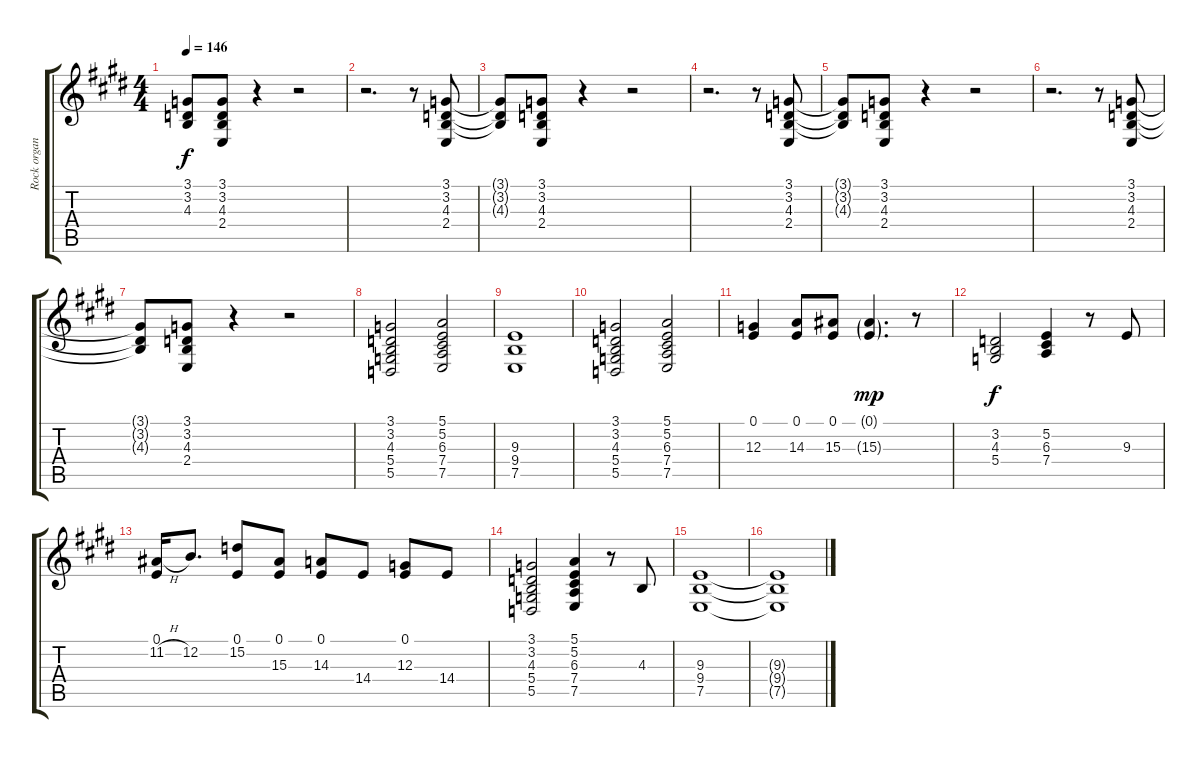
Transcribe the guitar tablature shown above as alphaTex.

\track ("Rock organ" "Rock organ") {instrument drawbarorgan}
\staff {score tabs}
\tuning (E4 B3 G3 D3 A2 E2) {hide}
\ts (4 4)
\tempo 146
\clef g2
\ks e
(3.1{t} 3.2{t} 4.3{t}).8{dy f} (3.1 3.2 4.3 2.4).8 r.4 r.2 |
r.2{d} r.8 (3.1 3.2 4.3 2.4).8 |
(3.1{t} 3.2{t} 4.3{t}).8 (3.1 3.2 4.3 2.4).8 r.4 r.2 |
r.2{d} r.8 (3.1 3.2 4.3 2.4).8 |
(3.1{t} 3.2{t} 4.3{t}).8 (3.1 3.2 4.3 2.4).8 r.4 r.2 |
r.2{d} r.8 (3.1 3.2 4.3 2.4).8 |
(3.1{t} 3.2{t} 4.3{t}).8 (3.1 3.2 4.3 2.4).8 r.4 r.2 |
(3.1 3.2 4.3 5.4 5.5).2 (5.1 5.2 6.3 7.4 7.5).2 |
(9.3 9.4 7.5).1 |
(3.1 3.2 4.3 5.4 5.5).2 (5.1 5.2 6.3 7.4 7.5).2 |
(0.1 12.3).4 (0.1 14.3).8 (0.1 15.3).8 (0.1{g} 15.3{g}).4{d dy mp} r.8 |
(3.2 4.3 5.4).2{dy f} (5.2 6.3 7.4).4 r.8 9.3.8 |
(0.1 11.2{h}).16 12.2.8{d} (0.1 15.2).8 (0.1 15.3).8 (0.1 14.3).8 14.4.8 (0.1 12.3).8 14.4.8 |
(3.1 3.2 4.3 5.4 5.5).2 (5.1 5.2 6.3 7.4 7.5).4 r.8 4.3.8 |
(9.3 9.4 7.5).1 |
(9.3{t} 9.4{t} 7.5{t}).1
